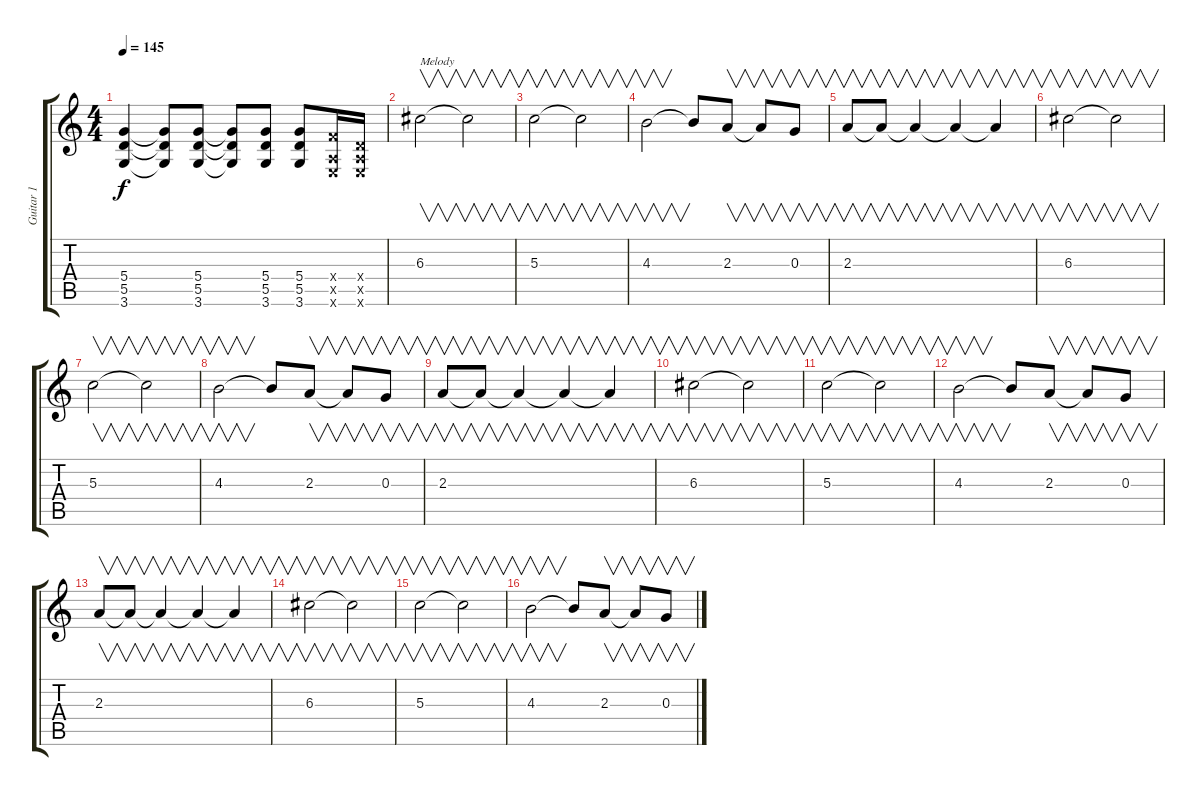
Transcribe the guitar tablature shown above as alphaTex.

\track ("Guitar 1" "Guitar 1") {instrument distortionguitar}
\staff {score tabs}
\tuning (E4 B3 G3 D3 A2 E2) {hide}
\ts (4 4)
\tempo 145
\clef g2
\ks c
(5.4 5.5 3.6).4{dy f} (5.4{t} 5.5{t} 3.6{t}).8 (5.4 5.5 3.6).8 (5.4{t} 5.5{t} 3.6{t}).8 (5.4 5.5 3.6).8 (5.4 5.5 3.6).8 (3.4{x} 0.5{x} 0.6{x}).16 (0.4{x} 0.5{x} 0.6{x}).16 |
6.3.2{v txt "Melody"} 6.3{t}.2{v} |
5.3.2{v} 5.3{t}.2{v} |
4.3.2{v} 4.3{t}.8 2.3.8{v} 2.3{t}.8{v} 0.3.8{v} |
2.3.8{v} 2.3{t}.8{v} 2.3{t}.4{v} 2.3{t}.4{v} 2.3{t}.4{v} |
6.3.2{v} 6.3{t}.2{v} |
5.3.2{v} 5.3{t}.2{v} |
4.3.2{v} 4.3{t}.8 2.3.8{v} 2.3{t}.8{v} 0.3.8{v} |
2.3.8{v} 2.3{t}.8{v} 2.3{t}.4{v} 2.3{t}.4{v} 2.3{t}.4{v} |
6.3.2{v} 6.3{t}.2{v} |
5.3.2{v} 5.3{t}.2{v} |
4.3.2{v} 4.3{t}.8 2.3.8{v} 2.3{t}.8{v} 0.3.8{v} |
2.3.8{v} 2.3{t}.8{v} 2.3{t}.4{v} 2.3{t}.4{v} 2.3{t}.4{v} |
6.3.2{v} 6.3{t}.2{v} |
5.3.2{v} 5.3{t}.2{v} |
4.3.2{v} 4.3{t}.8 2.3.8{v} 2.3{t}.8{v} 0.3.8{v}
